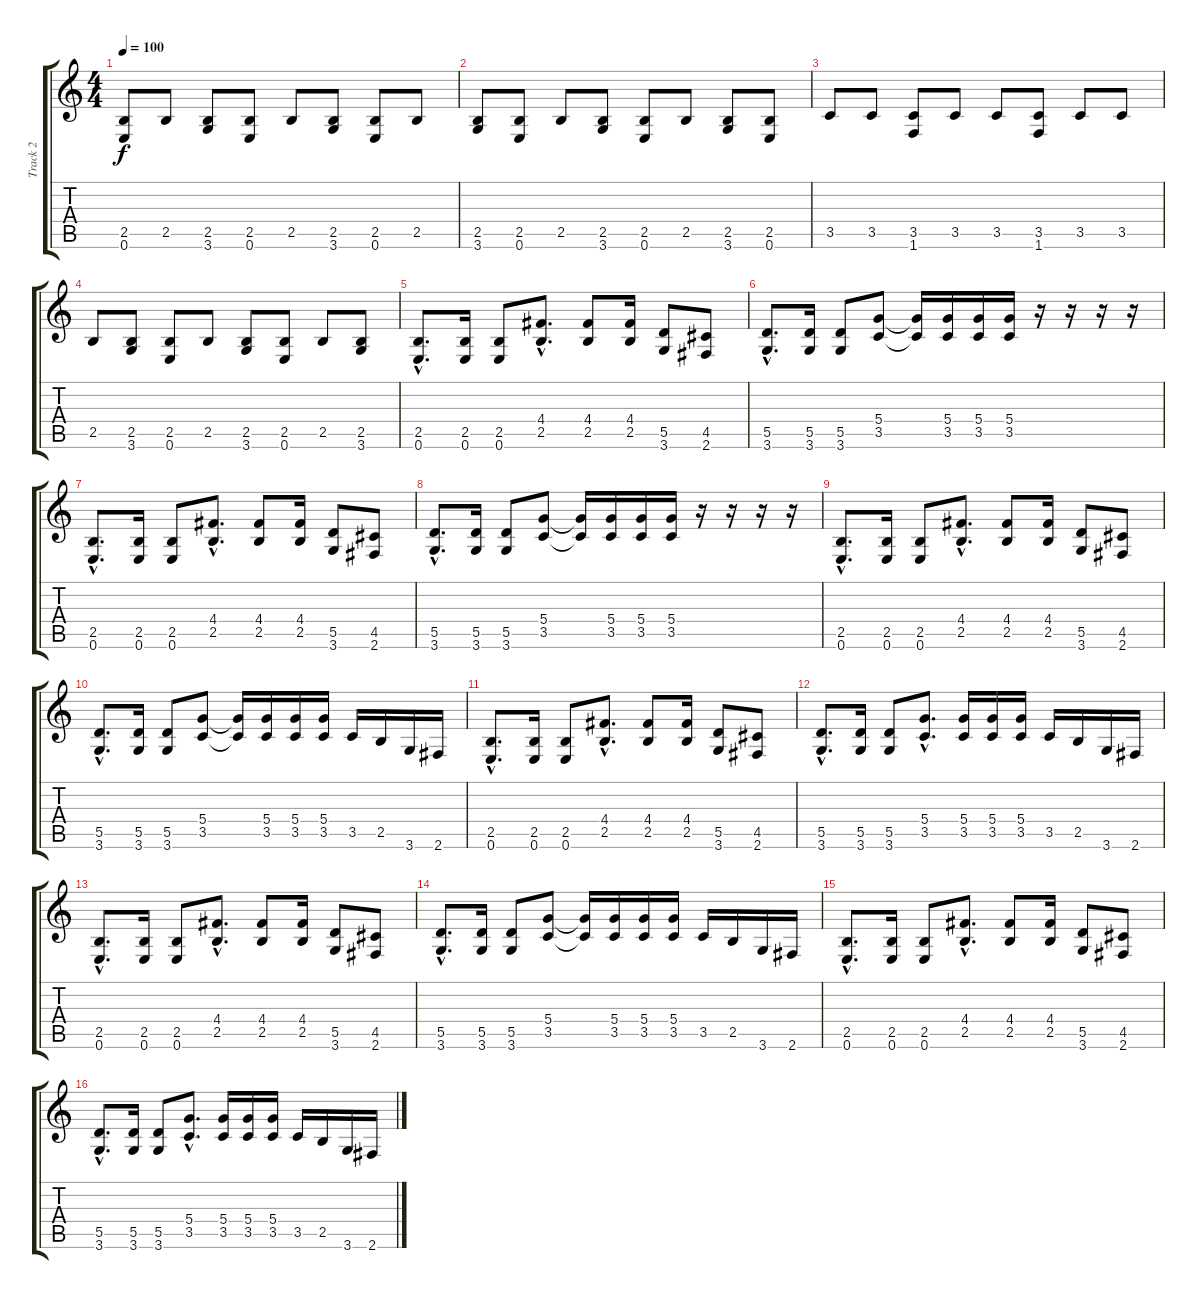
\track ("Track 2" "Track 2") {instrument acousticguitarsteel}
\staff {score tabs}
\tuning (E4 B3 G3 D3 A2 E2) {hide}
\ts (4 4)
\tempo 100
\clef g2
\ks c
(2.5 0.6).8{dy f} 2.5.8 (2.5 3.6).8 (2.5 0.6).8 2.5.8 (2.5 3.6).8 (2.5 0.6).8 2.5.8 |
(2.5 3.6).8 (2.5 0.6).8 2.5.8 (2.5 3.6).8 (2.5 0.6).8 2.5.8 (2.5 3.6).8 (2.5 0.6).8 |
3.5.8 3.5.8 (3.5 1.6).8 3.5.8 3.5.8 (3.5 1.6).8 3.5.8 3.5.8 |
2.5.8 (2.5 3.6).8 (2.5 0.6).8 2.5.8 (2.5 3.6).8 (2.5 0.6).8 2.5.8 (2.5 3.6).8 |
(2.5{hac} 0.6{hac}).8{d instrument overdrivenguitar} (2.5 0.6).16 (2.5 0.6).8 (4.4{hac} 2.5{hac}).8{d} (4.4 2.5).8 (4.4 2.5).16 (5.5 3.6).8 (4.5 2.6).8 |
(5.5{hac} 3.6{hac}).8{d} (5.5 3.6).16 (5.5 3.6).8 (5.4 3.5).8 (5.4{t} 3.5{t}).16 (5.4 3.5).16 (5.4 3.5).16 (5.4 3.5).16 r.16 r.16 r.16 r.16 |
(2.5{hac} 0.6{hac}).8{d instrument overdrivenguitar} (2.5 0.6).16 (2.5 0.6).8 (4.4{hac} 2.5{hac}).8{d} (4.4 2.5).8 (4.4 2.5).16 (5.5 3.6).8 (4.5 2.6).8 |
(5.5{hac} 3.6{hac}).8{d} (5.5 3.6).16 (5.5 3.6).8 (5.4 3.5).8 (5.4{t} 3.5{t}).16 (5.4 3.5).16 (5.4 3.5).16 (5.4 3.5).16 r.16 r.16 r.16 r.16 |
(2.5{hac} 0.6{hac}).8{d instrument overdrivenguitar} (2.5 0.6).16 (2.5 0.6).8 (4.4{hac} 2.5{hac}).8{d} (4.4 2.5).8 (4.4 2.5).16 (5.5 3.6).8 (4.5 2.6).8 |
(5.5{hac} 3.6{hac}).8{d} (5.5 3.6).16 (5.5 3.6).8 (5.4 3.5).8 (5.4{t} 3.5{t}).16 (5.4 3.5).16 (5.4 3.5).16 (5.4 3.5).16 3.5.16 2.5.16 3.6.16 2.6.16 |
(2.5{hac} 0.6{hac}).8{d instrument overdrivenguitar} (2.5 0.6).16 (2.5 0.6).8 (4.4{hac} 2.5{hac}).8{d} (4.4 2.5).8 (4.4 2.5).16 (5.5 3.6).8 (4.5 2.6).8 |
(5.5{hac} 3.6{hac}).8{d} (5.5 3.6).16 (5.5 3.6).8 (5.4{hac} 3.5{hac}).8{d} (5.4 3.5).16 (5.4 3.5).16 (5.4 3.5).16 3.5.16 2.5.16 3.6.16 2.6.16 |
(2.5{hac} 0.6{hac}).8{d instrument overdrivenguitar} (2.5 0.6).16 (2.5 0.6).8 (4.4{hac} 2.5{hac}).8{d} (4.4 2.5).8 (4.4 2.5).16 (5.5 3.6).8 (4.5 2.6).8 |
(5.5{hac} 3.6{hac}).8{d} (5.5 3.6).16 (5.5 3.6).8 (5.4 3.5).8 (5.4{t} 3.5{t}).16 (5.4 3.5).16 (5.4 3.5).16 (5.4 3.5).16 3.5.16 2.5.16 3.6.16 2.6.16 |
(2.5{hac} 0.6{hac}).8{d instrument overdrivenguitar} (2.5 0.6).16 (2.5 0.6).8 (4.4{hac} 2.5{hac}).8{d} (4.4 2.5).8 (4.4 2.5).16 (5.5 3.6).8 (4.5 2.6).8 |
(5.5{hac} 3.6{hac}).8{d} (5.5 3.6).16 (5.5 3.6).8 (5.4{hac} 3.5{hac}).8{d} (5.4 3.5).16 (5.4 3.5).16 (5.4 3.5).16 3.5.16 2.5.16 3.6.16 2.6.16
